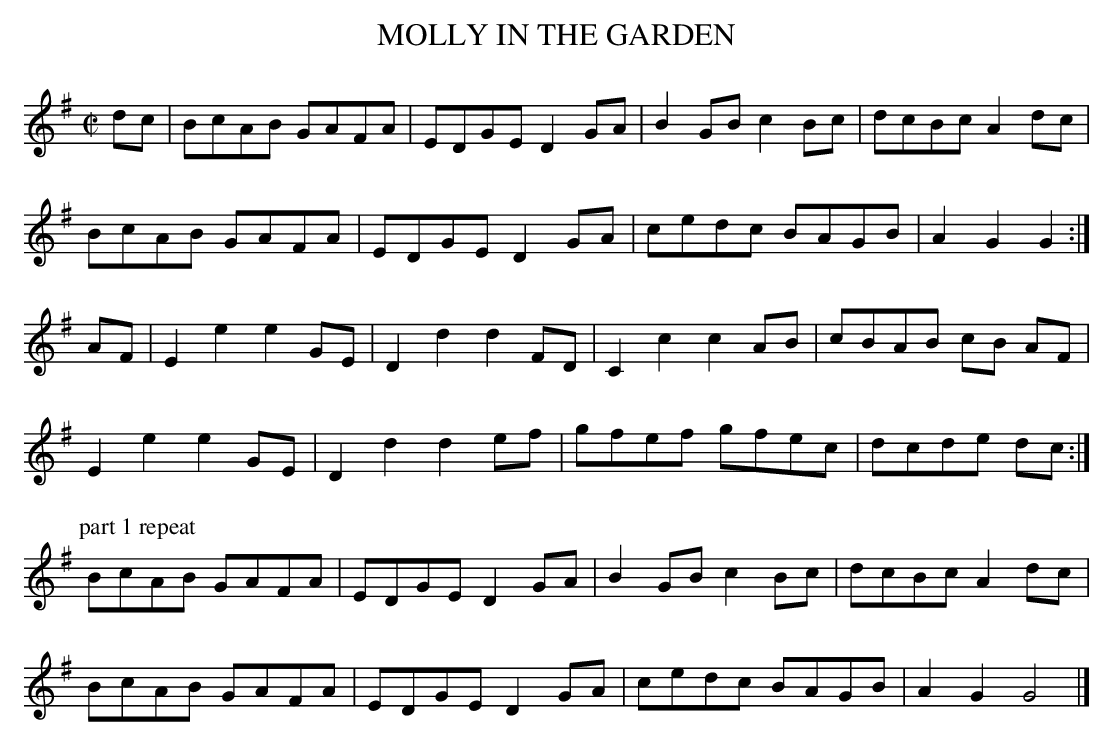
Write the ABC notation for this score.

X:1
T:MOLLY IN THE GARDEN
M:C| % source 2/4
L:1/8 % source 1/16
K:G
dc|BcAB GAFA|EDGE D2GA|B2GB c2Bc|dcBc A2dc|
BcAB GAFA|EDGE D2GA|cedc BAGB|A2G2 G2:|
AF|E2e2 e2GE|D2d2 d2FD|C2c2 c2AB|cBAB cB AF|
E2e2 e2GE|D2d2 d2ef|gfef gfec|dcde dc :|
P:part 1 repeat
BcAB GAFA|EDGE D2GA|B2GB c2Bc|dcBc A2dc|
BcAB GAFA|EDGE D2GA|cedc BAGB|A2G2 G4 |]
